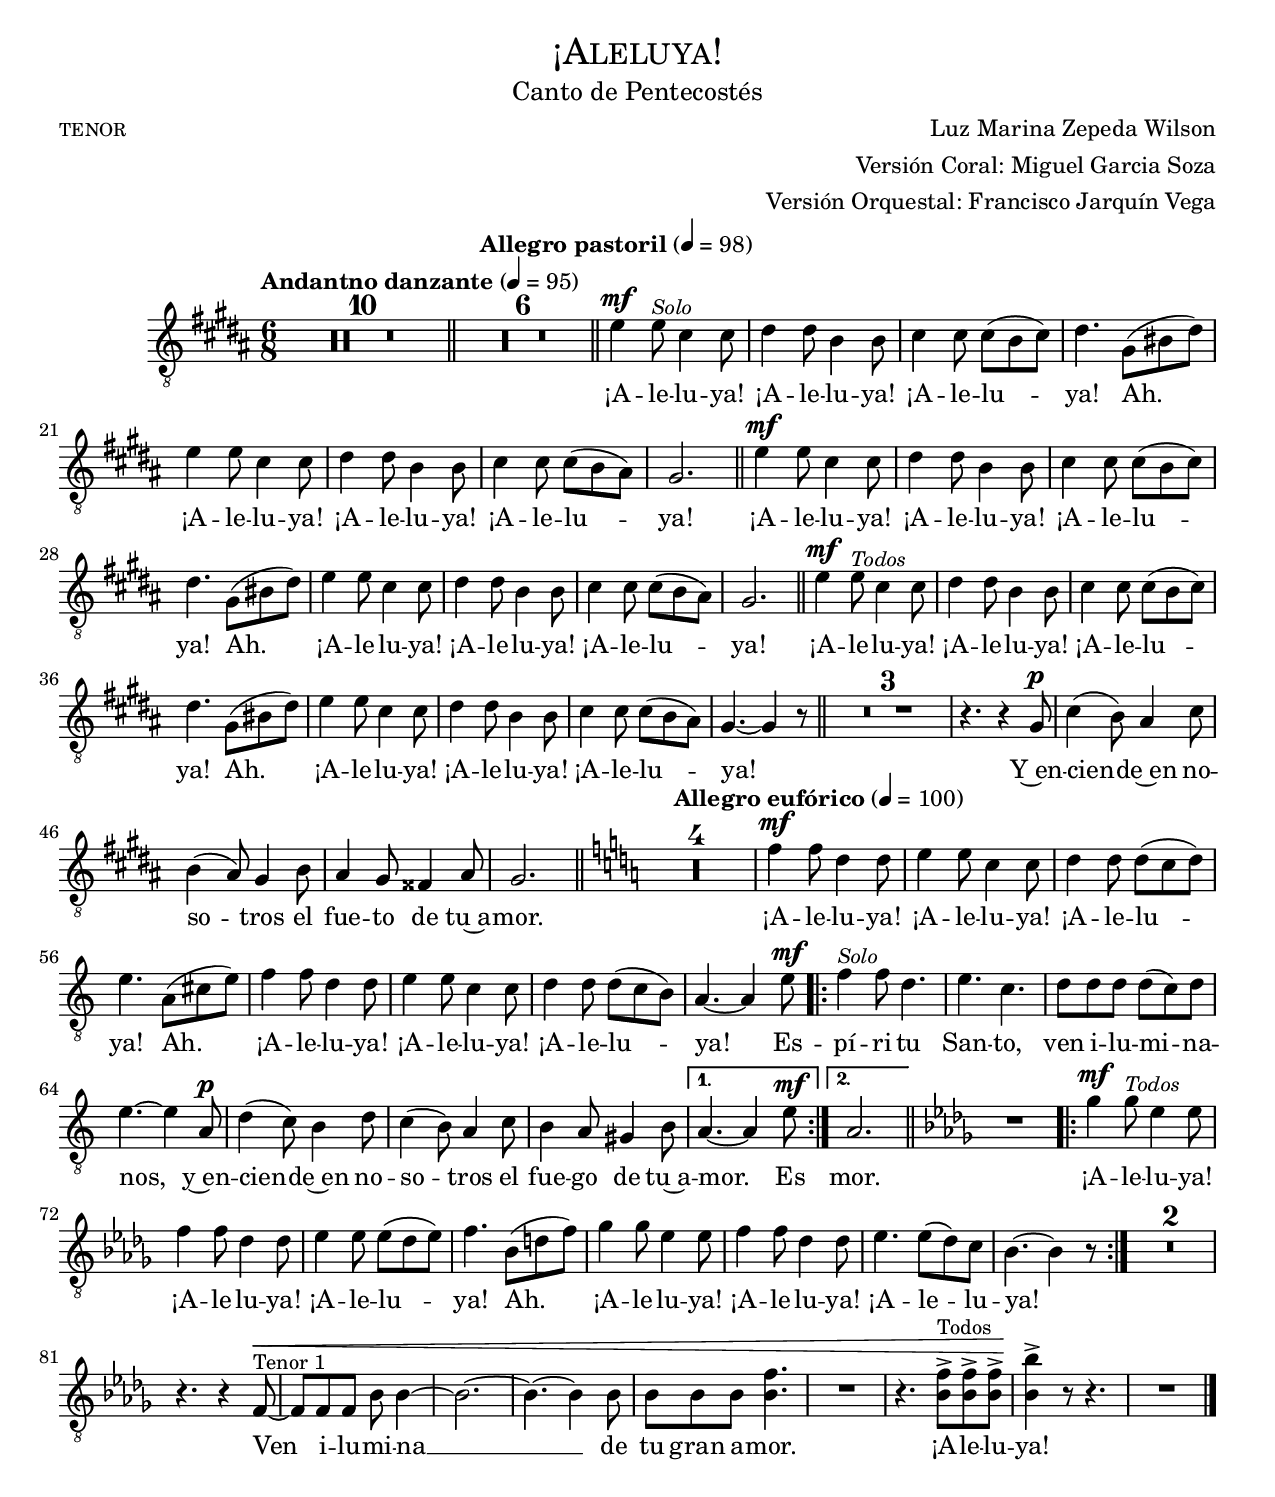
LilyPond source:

% Aleluya Canto de Pentecostes - Tenor
% by serachsam

\language "espanol"
\version "2.23.2"

% --- Global parameters
particle = 1
jump = \break
pulse = 4

% --- Includes
\include "global.ily"
tenor = \relative do' {
  \compressEmptyMeasures
  \dynamicUp
  \clef "G_8"

  R2.*16 |
  mi4\mf mi8^\markup{\small \italic "Solo"} dos4 dos8 |
  res4 res8 si4 si8 |
  dos4 dos8 dos( si dos) |
  res4. sols,8( sis res) |
  mi4 mi8 dos4 dos8 |
  res4 res8 si4 si8 |
  dos4 dos8 dos( si las) |
  sols2. |

  mi'4\mf mi8 dos4 dos8 |
  res4 res8 si4 si8 |
  dos4 dos8 dos( si dos) |
  res4. sols,8( sis res) |
  mi4 mi8 dos4 dos8 |
  res4 res8 si4 si8 |
  dos4 dos8 dos( si las) |
  sols2. |

  mi'4\mf mi8^\markup{\small \italic "Todos"} dos4 dos8 |
  res4 res8 si4 si8 |
  dos4 dos8 dos( si dos) |
  res4. sols,8( sis res) |
  mi4 mi8 dos4 dos8 |
  res4 res8 si4 si8 |
  dos4 dos8 dos( si las) |
  sols4.~ sols4 r8 |

  R2.*3 |
  r4. r4 sols8\p |
  dos4( si8) las4 dos 8 |
  si4( las8) sols4 si8 |
  las4 sols8 fass4 las8 |
  sols2. |

  R2.*4 |
  fa'4\mf fa8 re4 re8 |
  mi4 mi8 do4 do8 |
  re4 re8 re8( do re) |
  mi4. la,8( dos mi) |
  fa4 fa8 re4 re8 |
  mi4 mi8 do4 do8 |
  re4 re8 re( do si) |
  la4.~ la4 mi'8\mf |
  fa4^\markup{\small \italic "Solo"} fa8 re4. |
  mi4. do |
  re8 re re re( do) re |
  mi4.~ mi4 la,8\p |
  re4( do8) si4 re8 |
  do4( si8) la4 do8 |
  si4 la8 sols4 si8 |
  la4.~ la4 mi'8\mf |
  la,2. |
  R2. |
  solb'4\mf solb8^\markup{\small \italic "Todos"} mib4 mib8 |
  fa4 fa8 reb4 reb8 |
  mib4 mib8 mib( reb mib) |
  fa4. sib,8( re fa) |
  solb4 solb8 mib4 mib8 |
  fa4 fa8 reb4 reb8 |
  mib4. mib8( reb) do |
  sib4.~ sib4 r8 |
  R2.*2 |
  r4. r4 fa8~\<^\markup{\small "Tenor 1"} |
  fa8 fa fa sib sib4~ |
  sib2.~ |
  sib4.~ sib4 sib8 |
  sib8 sib sib <sib fa'>4. |
  R2. |
  r4. <sib fa'>8->^\markup{\small "Todos"} <sib fa'>8-> <sib fa'>8-> |
  <sib sib'>4->\! r8 r4. |
  R2. |
}

tenor-lyrics = \lyricmode {
  ¡A -- le -- lu -- ya! ¡A -- le -- lu -- ya! ¡A -- le -- lu -- ya! Ah.
  ¡A -- le -- lu -- ya! ¡A -- le -- lu -- ya! ¡A -- le -- lu -- ya!

  ¡A -- le -- lu -- ya! ¡A -- le -- lu -- ya! ¡A -- le -- lu -- ya! Ah.
  ¡A -- le -- lu -- ya! ¡A -- le -- lu -- ya! ¡A -- le -- lu -- ya!

  ¡A -- le -- lu -- ya! ¡A -- le -- lu -- ya! ¡A -- le -- lu -- ya! Ah.
  ¡A -- le -- lu -- ya! ¡A -- le -- lu -- ya! ¡A -- le -- lu -- ya!

  Y~en -- cien -- de~en no -- so -- tros el fue -- to de tu~a -- mor.

  ¡A -- le -- lu -- ya! ¡A -- le -- lu -- ya! ¡A -- le -- lu -- ya! Ah.
  ¡A -- le -- lu -- ya! ¡A -- le -- lu -- ya! ¡A -- le -- lu -- ya!

  Es -- pí -- ri -- tu San -- to, ven i -- lu -- mi -- na -- nos,
  y~en -- cien -- de~en no -- so -- tros el fue -- go de tu~a -- mor. Es mor.

  ¡A -- le -- lu -- ya! ¡A -- le -- lu -- ya! ¡A -- le -- lu -- ya! Ah.
  ¡A -- le -- lu -- ya! ¡A -- le -- lu -- ya! ¡A -- le -- lu -- ya!

  Ven i -- lu -- mi -- na __ de tu gran a -- mor. ¡A -- le -- lu -- ya!
}

tenor-unfold = \relative do' {
  \compressEmptyMeasures
  \dynamicUp
  \clef "G_8"

  R2.*16 |
  mi4\mf mi8 dos4 dos8 |
  res4 res8 si4 si8 |
  dos4 dos8 dos( si dos) |
  res4. sols,8( sis res) |
  mi4 mi8 dos4 dos8 |
  res4 res8 si4 si8 |
  dos4 dos8 dos( si las) |
  sols2. |

  mi'4\mf mi8 dos4 dos8 |
  res4 res8 si4 si8 |
  dos4 dos8 dos( si dos) |
  res4. sols,8( sis res) |
  mi4 mi8 dos4 dos8 |
  res4 res8 si4 si8 |
  dos4 dos8 dos( si las) |
  sols2. |

  mi'4\mf mi8 dos4 dos8 |
  res4 res8 si4 si8 |
  dos4 dos8 dos( si dos) |
  res4. sols,8( sis res) |
  mi4 mi8 dos4 dos8 |
  res4 res8 si4 si8 |
  dos4 dos8 dos( si las) |
  sols4.~ sols4 r8 |

  R2.*3 |
  r4. r4 sols8\f |
  dos4( si8) las4 dos 8 |
  si4( las8) sols4 si8 |
  las4 sols8 fass4 las8 |
  sols2. |

  R2.*4 |
  fa'4\mf fa8 re4 re8 |
  mi4 mi8 do4 do8 |
  re4 re8 re8( do re) |
  mi4. la,8( dos mi) |
  fa4 fa8 re4 re8 |
  mi4 mi8 do4 do8 |
  re4 re8 re( do si) |
  la4.~ la4 mi'8\f |
  
  \repeat unfold 2 {
    fa4^\markup{\small \italic "Solo Tenor"} fa8 re4. |
    mi4. do |
    re8 re re re( do) re |
    mi4.~ mi4 la,8\mf |
    re4( do8) si4 re8 |
    do4( si8) la4 do8 |
    si4 la8 sols4 si8 |
    \alternative {
      {
        la4.~ la4 mi'8\f |
      }{
        la,2. |
      }
    }
  }
  R2. |
  
  \repeat unfold 2 {
    solb'4^\markup{\small \italic "Todos"} solb8 mib4 mib8 |
    fa4 fa8 reb4 reb8 |
    mib4 mib8 mib( reb mib) |
    fa4. sib,8( re fa) |
    solb4 solb8 mib4 mib8 |
    fa4 fa8 reb4 reb8 |
    mib4. mib8( reb) do |
    sib4.~ sib4 r8 |
  }
  
  R2.*2 |
  r4. r4 fa8~\<^\markup{\small \italic "Tenor I"} |
  fa8 fa fa sib sib4~ |
  sib2.~ |
  sib4.~ sib4 sib8 |
  sib8 sib sib <sib fa'>4.^\markup{\small \italic "Todos"} |
  R2. |
  r4. <sib fa'>8-> <sib fa'>8-> <sib fa'>8-> |
  sib4->\! r8 r4. |
  R2. |
}


% --- Global size
%#(set-global-staff-size 27)

% --- Header
\header {
  title = \markup{\medium \smallCaps \title}
  subtitle = \markup{\medium \subtitle}
  subsubtitle = \markup{\medium \subsubtitle}
  poet = \markup {\caps "tenor"}
  composer = \autor
  arranger = \markup {\right-column { \arranger \other}}
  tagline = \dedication
  breakbefore = ##t
}

% --- Music

% --- Harmony

% --- Sheet
\score {
  <<
    \new Staff {
      <<
        \new Voice = "tenor" { << \global \tenor >> }
        \new Lyrics \lyricsto "tenor" { \tenor-lyrics }
      >>
    }
  >>
  \layout {}
}

\score {
  <<
    \new Staff {
      <<
        \set Staff.midiInstrument = #"english horn"
        %\set Staff.midiMaximumVolume = #1.5
        << \global-unfold \tenor-unfold >>
      >>
    }
    %\metronome
  >>
  \midi {}
}

% --- Paper
\paper {
  #(set-paper-size "letter")
  page-breaking = #ly:page-turn-breaking
}
